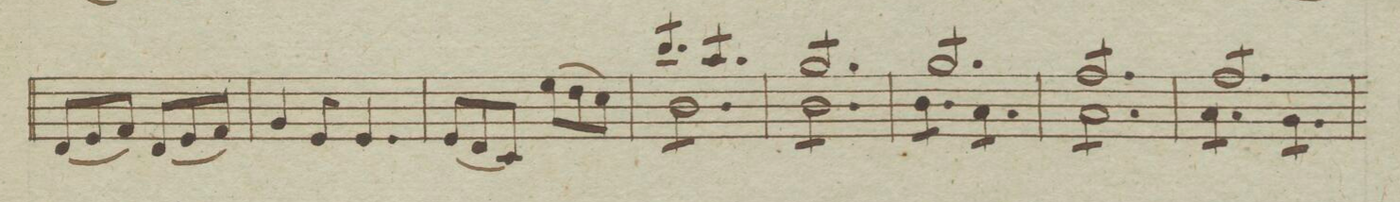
**kern	**dynam
*I"Violino Secondo	*
*clefG2	*
*k[b-e-]	*
*met(c)	*
*M6/8	*
(8d/L	.
8e-/	.
8f/J)	.
(8d/L	.
8e-/	.
8f/J)	.
=197	=197
4g/	.
8e-/	.
4.e-/	.
=198	=198
(8e-/L	.
8d/	.
8c/J)	.
(8ee-\L	.
8dd\	.
8cc\J)	.
=199	=199
*^	*
*tremolo	*tremolo	*
8bb-/L	8b-\L	.
8bb-/	8b-\	.
8bb-/J	8b-\	.
8aa/L	8b-\	.
8aa/	8b-\	.
8aa/J	8b-\J	.
=200	=200	=200
8gg/L	8b-\L	.
8gg/	8b-\	.
8gg/	8b-\	.
8gg/	8b-\	.
8gg/	8b-\	.
8gg/J	8b-\J	.
=201	=201	=201
8gg/L	8b-\L	.
8gg/	8b-\	.
8gg/	8b-\J	.
8gg/	8a\L	.
8gg/	8a\	.
8gg/J	8a\J	.
=202	=202	=202
8ff/L	8a\L	.
8ff/	8a\	.
8ff/	8a\	.
8ff/	8a\	.
8ff/	8a\	.
8ff/J	8a\J	.
=203	=203	=203
8ff/L	8a\L	.
8ff/	8a\	.
8ff/	8a\J	.
8ff/	8g\L	.
8ff/	8g\	.
8ff/J	8g\J	.
=204	=204	=204
*-	*-	*-
